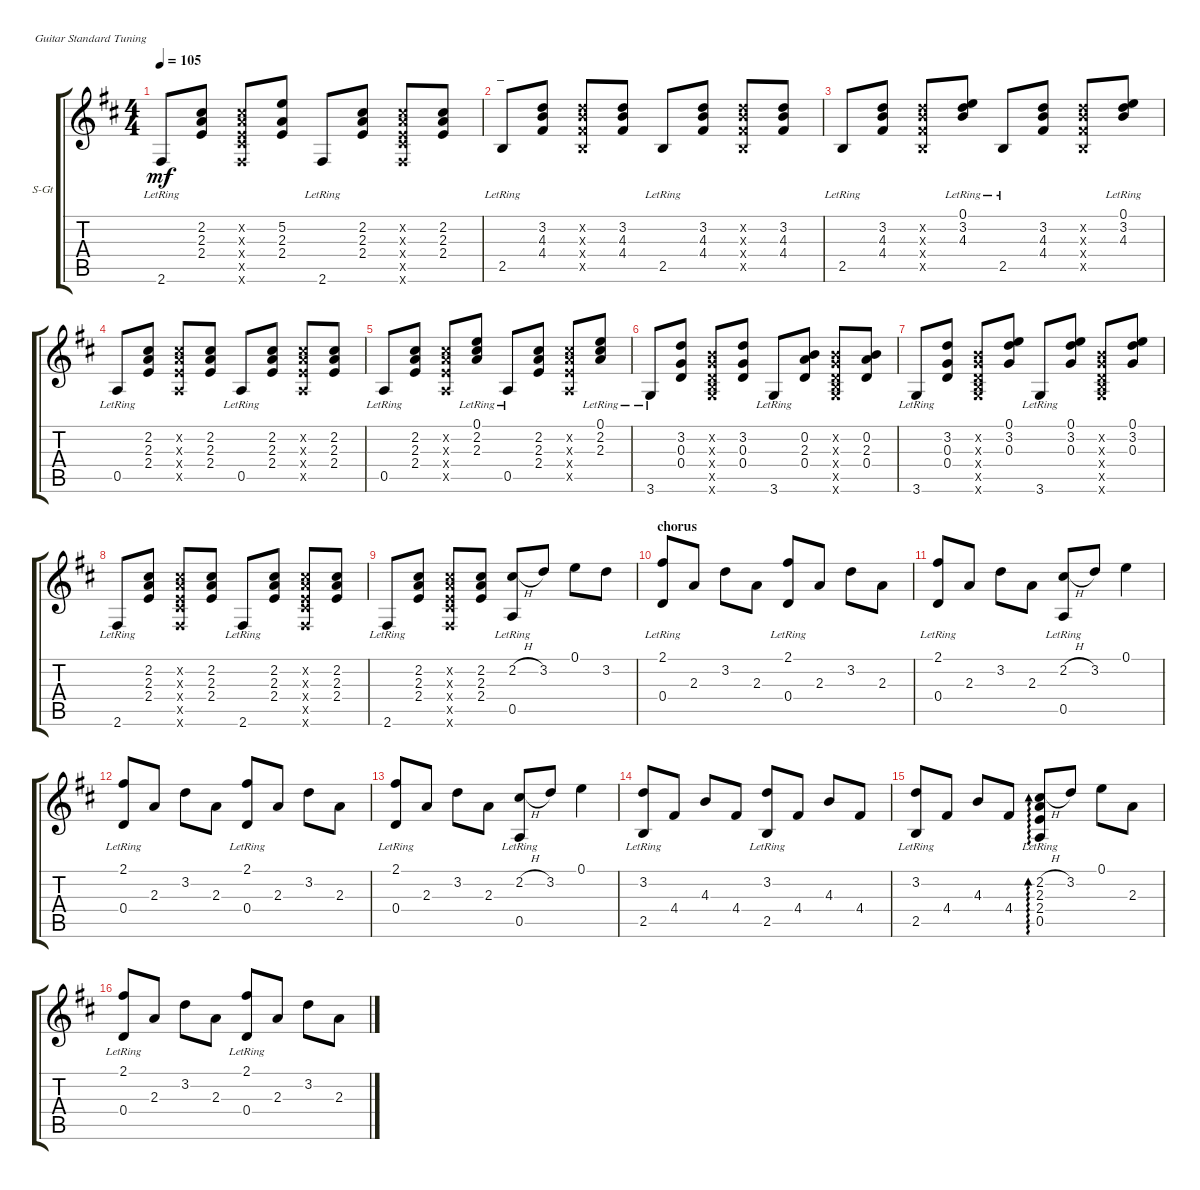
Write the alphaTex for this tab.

\defaultSystemsLayout 4
\bracketExtendMode groupsimilarinstruments
\firstSystemTrackNameOrientation horizontal
\otherSystemsTrackNameOrientation horizontal
\track ("Steel Guitar" "S-Gt") {instrument acousticguitarsteel}
\staff {score tabs}
\tuning (E4 B3 G3 D3 A2 E2)
\ts (4 4)
\tempo 105
\clef g2
\ks d
2.6{lr}.8{dy mf} (2.4 2.3 2.2).8 (4.5{x} 2.4{x} 2.3{x} 2.2{x} 2.6{x}).8 (2.4 2.3 5.2).8 2.6{lr}.8 (2.4 2.3 2.2).8 (4.5{x} 2.4{x} 2.3{x} 2.2{x} 2.6{x}).8 (2.4 2.3 2.2).8 |
\section ("" "_")
2.5{lr}.8 (4.4 4.3 3.2).8 (2.5{x} 4.4{x} 4.3{x} 3.2{x}).8 (4.4 4.3 3.2).8 2.5{lr}.8 (4.4 4.3 3.2).8 (2.5{x} 4.4{x} 4.3{x} 3.2{x}).8 (4.4 4.3 3.2).8 |
2.5{lr}.8 (4.4 4.3 3.2).8 (2.5{x} 4.4{x} 4.3{x} 3.2{x}).8 (4.3 3.2 0.1{lr}).8 2.5{lr}.8 (4.4 4.3 3.2).8 (2.5{x} 4.4{x} 4.3{x} 3.2{x}).8 (4.3 3.2 0.1{lr}).8 |
0.5{lr}.8 (2.4 2.3 2.2).8 (0.5{x} 2.4{x} 2.3{x} 2.2{x}).8 (2.4 2.3 2.2).8 0.5{lr}.8 (2.4 2.3 2.2).8 (0.5{x} 2.4{x} 2.3{x} 2.2{x}).8 (2.4 2.3 2.2).8 |
0.5{lr}.8 (2.4 2.3 2.2).8 (0.5{x} 2.4{x} 2.3{x} 2.2{x}).8 (2.3 2.2 0.1{lr}).8 0.5{lr}.8 (2.4 2.3 2.2).8 (0.5{x} 2.4{x} 2.3{x} 2.2{x}).8 (2.3 2.2 0.1{lr}).8 |
3.6{lr}.8 (0.4 0.3 3.2).8 (2.5{x} 0.4{x} 0.3{x} 0.2{x} 3.6{x}).8 (0.4 0.3 3.2).8 3.6{lr}.8 (0.4 2.3 0.2).8 (2.5{x} 0.4{x} 0.3{x} 0.2{x} 3.6{x}).8 (0.4 2.3 0.2).8 |
3.6{lr}.8 (0.4 0.3 3.2).8 (2.5{x} 0.4{x} 0.3{x} 0.2{x} 3.6{x}).8 (0.3 3.2 0.1).8 3.6{lr}.8 (0.3 3.2 0.1).8 (2.5{x} 0.4{x} 0.3{x} 0.2{x} 3.6{x}).8 (0.3 3.2 0.1).8 |
2.6{lr}.8 (2.4 2.3 2.2).8 (4.5{x} 2.4{x} 2.3{x} 2.2{x} 2.6{x}).8 (2.4 2.3 2.2).8 2.6{lr}.8 (2.4 2.3 2.2).8 (4.5{x} 2.4{x} 2.3{x} 2.2{x} 2.6{x}).8 (2.4 2.3 2.2).8 |
2.6{lr}.8 (2.4 2.3 2.2).8 (4.5{x} 2.4{x} 2.3{x} 2.2{x} 2.6{x}).8 (2.4 2.3 2.2).8 (2.2{h} 0.5{lr}).8 3.2.8 0.1.8 3.2.8 |
\section ("" "chorus")
(2.1 0.4{lr}).8 2.3.8 3.2.8 2.3.8 (2.1 0.4{lr}).8 2.3.8 3.2.8 2.3.8 |
(2.1 0.4{lr}).8 2.3.8 3.2.8 2.3.8 (2.2{h} 0.5{lr}).8 3.2.8 0.1.4 |
(2.1 0.4{lr}).8 2.3.8 3.2.8 2.3.8 (2.1 0.4{lr}).8 2.3.8 3.2.8 2.3.8 |
(2.1 0.4{lr}).8 2.3.8 3.2.8 2.3.8 (2.2{h} 0.5{lr}).8 3.2.8 0.1.4 |
(3.2 2.5{lr}).8 4.4.8 4.3.8 4.4.8 (3.2 2.5{lr}).8 4.4.8 4.3.8 4.4.8 |
(3.2 2.5{lr}).8 4.4.8 4.3.8 4.4.8 (2.2{h} 0.5{lr} 2.4 2.3).8{ad 0} 3.2.8 0.1.8 2.3.8 |
(2.1 0.4{lr}).8 2.3.8 3.2.8 2.3.8 (2.1 0.4{lr}).8 2.3.8 3.2.8 2.3.8
